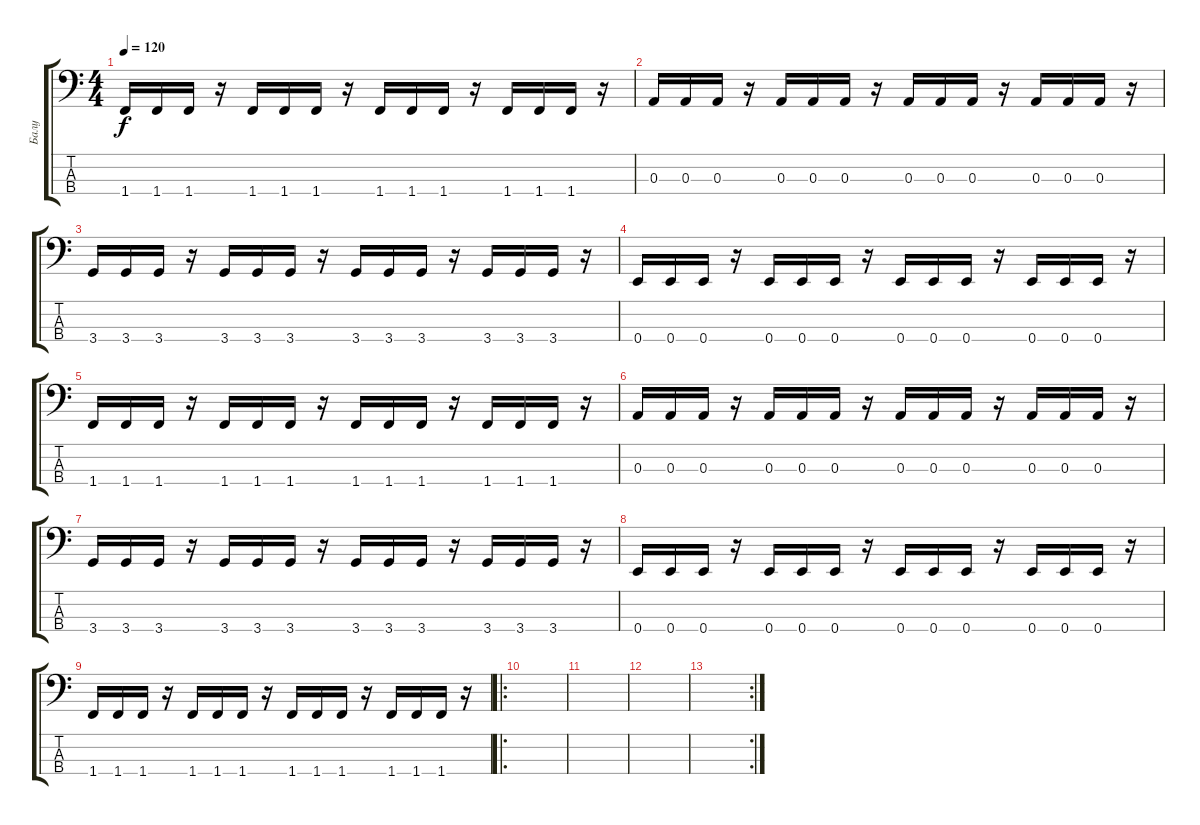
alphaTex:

\track ("Балу" "Балу") {instrument electricbassfinger}
\staff {score tabs}
\tuning (G2 D2 A1 E1) {hide}
\ts (4 4)
\tempo 120
\clef f4
\ks c
1.4.16{dy f} 1.4.16 1.4.16 r.16 1.4.16 1.4.16 1.4.16 r.16 1.4.16 1.4.16 1.4.16 r.16 1.4.16 1.4.16 1.4.16 r.16 |
0.3.16 0.3.16 0.3.16 r.16 0.3.16 0.3.16 0.3.16 r.16 0.3.16 0.3.16 0.3.16 r.16 0.3.16 0.3.16 0.3.16 r.16 |
3.4.16 3.4.16 3.4.16 r.16 3.4.16 3.4.16 3.4.16 r.16 3.4.16 3.4.16 3.4.16 r.16 3.4.16 3.4.16 3.4.16 r.16 |
0.4.16 0.4.16 0.4.16 r.16 0.4.16 0.4.16 0.4.16 r.16 0.4.16 0.4.16 0.4.16 r.16 0.4.16 0.4.16 0.4.16 r.16 |
1.4.16 1.4.16 1.4.16 r.16 1.4.16 1.4.16 1.4.16 r.16 1.4.16 1.4.16 1.4.16 r.16 1.4.16 1.4.16 1.4.16 r.16 |
0.3.16 0.3.16 0.3.16 r.16 0.3.16 0.3.16 0.3.16 r.16 0.3.16 0.3.16 0.3.16 r.16 0.3.16 0.3.16 0.3.16 r.16 |
3.4.16 3.4.16 3.4.16 r.16 3.4.16 3.4.16 3.4.16 r.16 3.4.16 3.4.16 3.4.16 r.16 3.4.16 3.4.16 3.4.16 r.16 |
0.4.16 0.4.16 0.4.16 r.16 0.4.16 0.4.16 0.4.16 r.16 0.4.16 0.4.16 0.4.16 r.16 0.4.16 0.4.16 0.4.16 r.16 |
1.4.16 1.4.16 1.4.16 r.16 1.4.16 1.4.16 1.4.16 r.16 1.4.16 1.4.16 1.4.16 r.16 1.4.16 1.4.16 1.4.16 r.16 |
\ro
|
|
|
\rc 2
